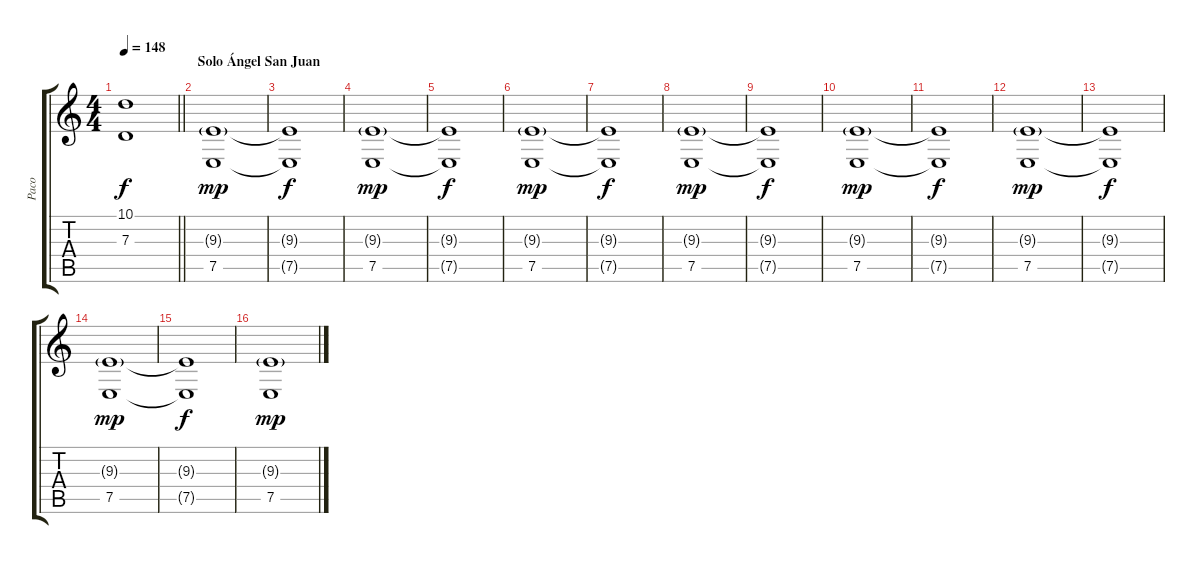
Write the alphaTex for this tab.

\track ("Paco" "Paco") {instrument stringensemble1}
\staff {score tabs}
\tuning (E4 B3 G3 D3 A2 E2) {hide}
\ts (4 4)
\tempo 148
\clef g2
\barLineRight lightlight
\ks c
(10.1{t} 7.3{t}).1{dy f} |
\section ("" "Solo Ángel San Juan")
(9.3{g} 7.5).1{dy mp} |
(9.3{t} 7.5{t}).1{dy f} |
(9.3{g} 7.5).1{dy mp} |
(9.3{t} 7.5{t}).1{dy f} |
(9.3{g} 7.5).1{dy mp} |
(9.3{t} 7.5{t}).1{dy f} |
(9.3{g} 7.5).1{dy mp} |
(9.3{t} 7.5{t}).1{dy f} |
(9.3{g} 7.5).1{dy mp} |
(9.3{t} 7.5{t}).1{dy f} |
(9.3{g} 7.5).1{dy mp} |
(9.3{t} 7.5{t}).1{dy f} |
(9.3{g} 7.5).1{dy mp} |
(9.3{t} 7.5{t}).1{dy f} |
(9.3{g} 7.5).1{dy mp}
